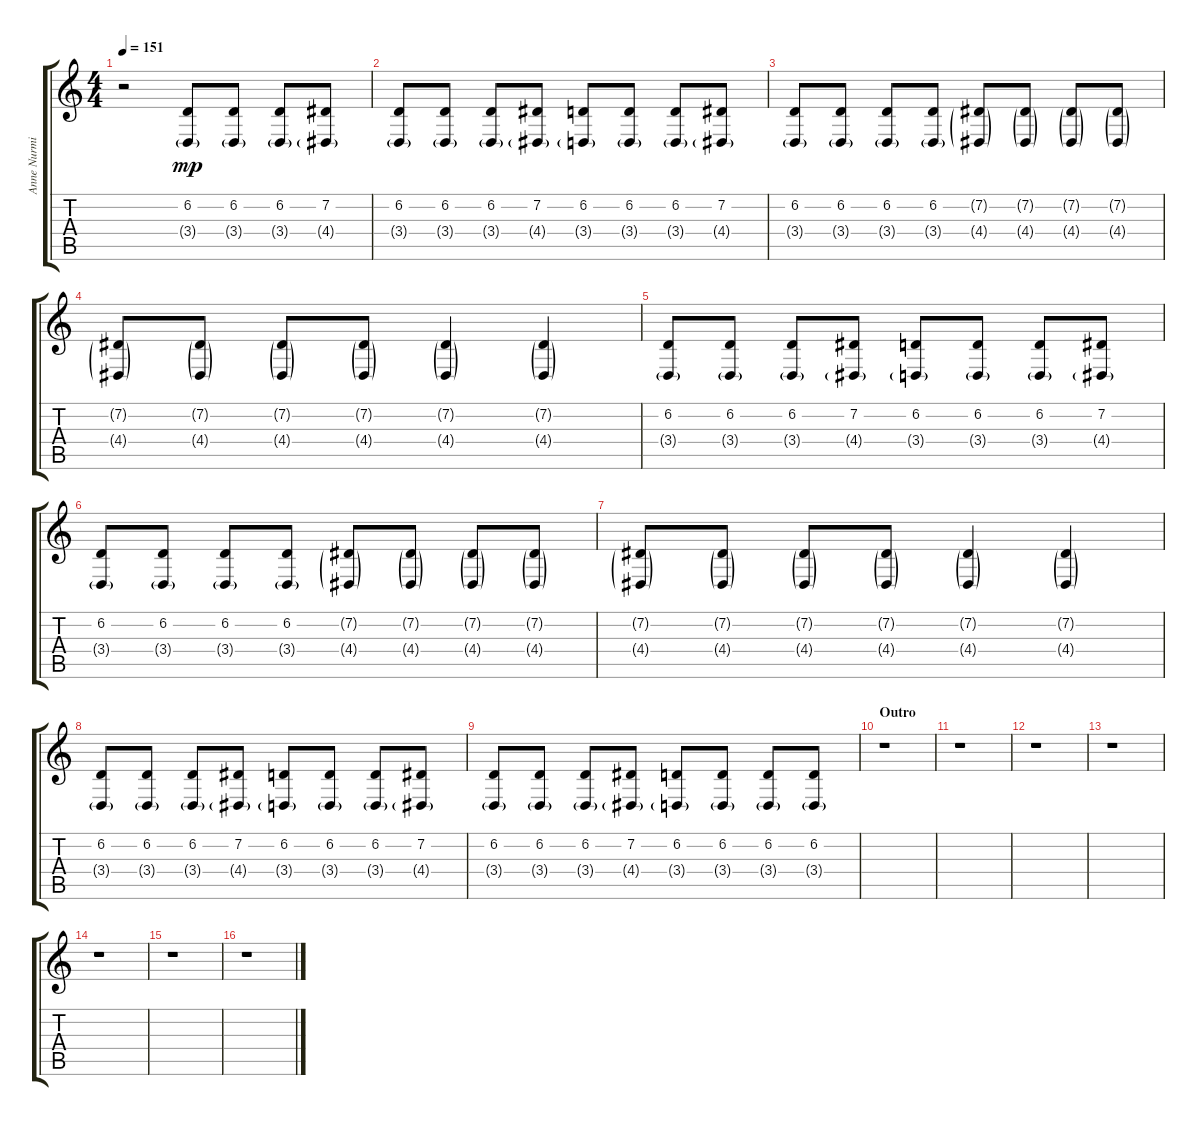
\track ("Anne Nurmi" "Anne Nurmi") {instrument pad2warm}
\staff {score tabs}
\tuning (Db4 Ab3 E3 B2 Gb2 Db2) {hide}
\ts (4 4)
\tempo 151
\clef g2
\ks c
r.2{dy mp} (6.2 3.4{g}).8 (6.2 3.4{g}).8 (6.2 3.4{g}).8 (7.2 4.4{g}).8 |
(6.2 3.4{g}).8 (6.2 3.4{g}).8 (6.2 3.4{g}).8 (7.2 4.4{g}).8 (6.2 3.4{g}).8 (6.2 3.4{g}).8 (6.2 3.4{g}).8 (7.2 4.4{g}).8 |
(6.2 3.4{g}).8 (6.2 3.4{g}).8 (6.2 3.4{g}).8 (6.2 3.4{g}).8 (7.2{g} 4.4{g}).8 (7.2{g} 4.4{g}).8 (7.2{g} 4.4{g}).8 (7.2{g} 4.4{g}).8 |
(7.2{g} 4.4{g}).8 (7.2{g} 4.4{g}).8 (7.2{g} 4.4{g}).8 (7.2{g} 4.4{g}).8 (7.2{g} 4.4{g}).4 (7.2{g} 4.4{g}).4 |
(6.2 3.4{g}).8 (6.2 3.4{g}).8 (6.2 3.4{g}).8 (7.2 4.4{g}).8 (6.2 3.4{g}).8 (6.2 3.4{g}).8 (6.2 3.4{g}).8 (7.2 4.4{g}).8 |
(6.2 3.4{g}).8 (6.2 3.4{g}).8 (6.2 3.4{g}).8 (6.2 3.4{g}).8 (7.2{g} 4.4{g}).8 (7.2{g} 4.4{g}).8 (7.2{g} 4.4{g}).8 (7.2{g} 4.4{g}).8 |
(7.2{g} 4.4{g}).8 (7.2{g} 4.4{g}).8 (7.2{g} 4.4{g}).8 (7.2{g} 4.4{g}).8 (7.2{g} 4.4{g}).4 (7.2{g} 4.4{g}).4 |
(6.2 3.4{g}).8 (6.2 3.4{g}).8 (6.2 3.4{g}).8 (7.2 4.4{g}).8 (6.2 3.4{g}).8 (6.2 3.4{g}).8 (6.2 3.4{g}).8 (7.2 4.4{g}).8 |
(6.2 3.4{g}).8 (6.2 3.4{g}).8 (6.2 3.4{g}).8 (7.2 4.4{g}).8 (6.2 3.4{g}).8 (6.2 3.4{g}).8 (6.2 3.4{g}).8 (6.2 3.4{g}).8 |
\section ("" "Outro")
r.1 |
r.1 |
r.1 |
r.1 |
r.1 |
r.1 |
r.1
